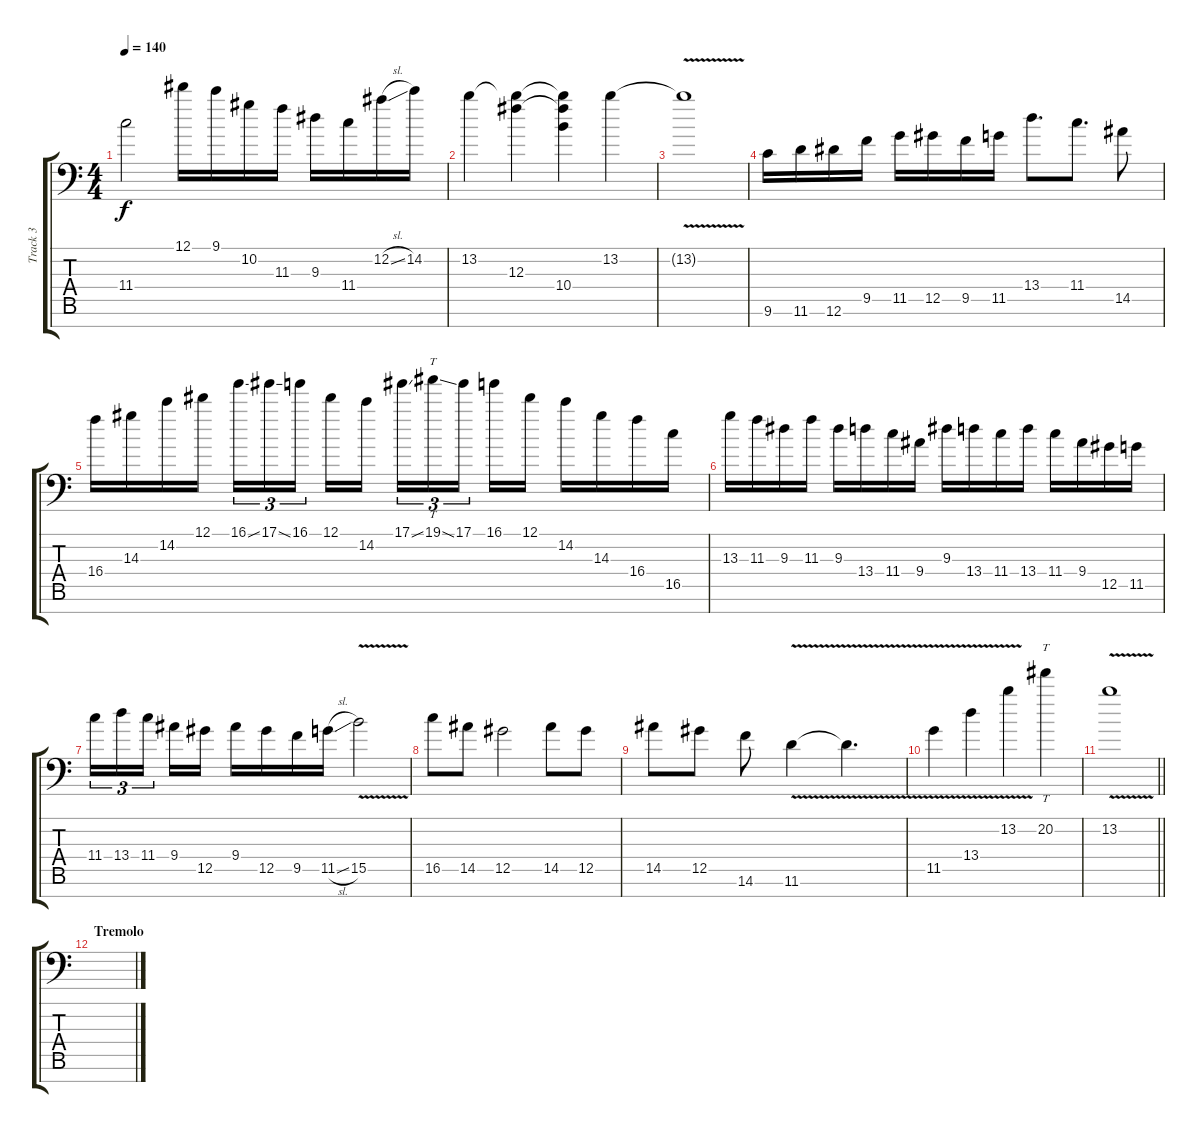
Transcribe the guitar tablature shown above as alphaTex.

\track ("Track 3" "Track 3") {instrument overdrivenguitar}
\staff {score tabs}
\tuning (Eb4 Bb3 Gb3 Db3 Ab2 Eb2 Ab1) {hide}
\ts (4 4)
\tempo 140
\clef f4
\ks c
11.4.2{dy f} 12.1.16 9.1.16 10.2.16 11.3.16 9.3.16 11.4.16 12.2{sl}.16 14.2.16 |
13.2.4 (13.2{t} 12.3).4 (13.2{t} 12.3{t} 10.4).4 13.2.4 |
13.2{v t}.1 |
9.6.16 11.6.16 12.6.16 9.5.16 11.5.16 12.5.16 9.5.16 11.5.16 13.4.8{d} 11.4.8{d} 14.5.8 |
16.4.16 14.3.16 14.2.16 12.1.16 16.1{ss}.16{tu (3 2)} 17.1{ss}.16{tu (3 2)} 16.1.16{tu (3 2) beam splitsecondary} 12.1.16 14.2.16 17.1{ss}.16{tu (3 2)} 19.1{ss}.16{tt tu (3 2)} 17.1.16{tu (3 2) beam splitsecondary} 16.1.16 12.1.16 14.2.16 14.3.16 16.4.16 16.5.16 |
13.3.16 11.3.16 9.3.16 11.3.16 9.3.16 13.4.16 11.4.16 9.4.16 9.3.16 13.4.16 11.4.16 13.4.16 11.4.16 9.4.16 12.5.16 11.5.16 |
11.4.16{tu (3 2)} 13.4.16{tu (3 2)} 11.4.16{tu (3 2) beam splitsecondary} 9.4.16 12.5.16 9.4.16 12.5.16 9.5.16 11.5{sl}.16 15.5{v}.2 |
16.5.8 14.5.8 12.5.2 14.5.8 12.5.8 |
14.5.8 12.5.8 14.6.8 11.6{v}.4 11.6{t}.4{d} |
11.5{v}.4 13.4{v}.4 13.2{v}.4 20.2.4{tt} |
\barLineRight lightlight
13.2{v}.1 |
\section ("" "Tremolo")
